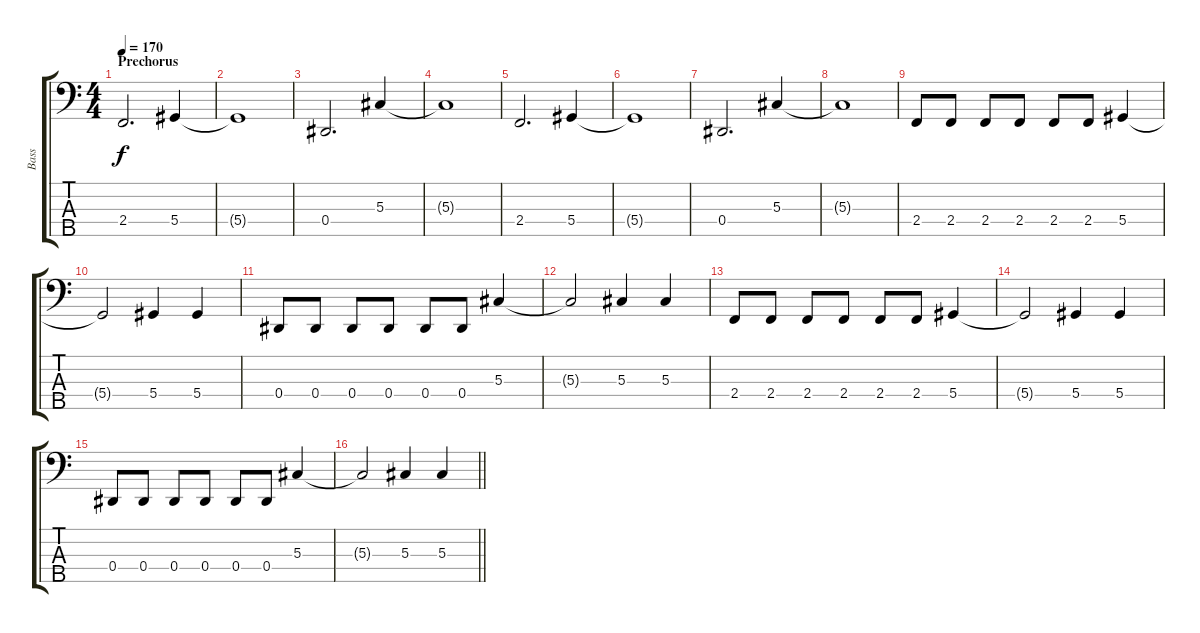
\track ("Bass" "Bass") {instrument electricbassfinger}
\staff {score tabs}
\tuning (Gb2 Db2 Ab1 Eb1 Bb0) {hide}
\ts (4 4)
\section ("" "Prechorus")
\tempo 170
\clef f4
\ks c
2.4.2{d dy f} 5.4.4 |
5.4{t}.1 |
0.4.2{d} 5.3.4 |
5.3{t}.1 |
2.4.2{d} 5.4.4 |
5.4{t}.1 |
0.4.2{d} 5.3.4 |
5.3{t}.1 |
2.4.8 2.4.8 2.4.8 2.4.8 2.4.8 2.4.8 5.4.4 |
5.4{t}.2 5.4.4 5.4.4 |
0.4.8 0.4.8 0.4.8 0.4.8 0.4.8 0.4.8 5.3.4 |
5.3{t}.2 5.3.4 5.3.4 |
2.4.8 2.4.8 2.4.8 2.4.8 2.4.8 2.4.8 5.4.4 |
5.4{t}.2 5.4.4 5.4.4 |
0.4.8 0.4.8 0.4.8 0.4.8 0.4.8 0.4.8 5.3.4 |
\barLineRight lightlight
5.3{t}.2 5.3.4 5.3.4
